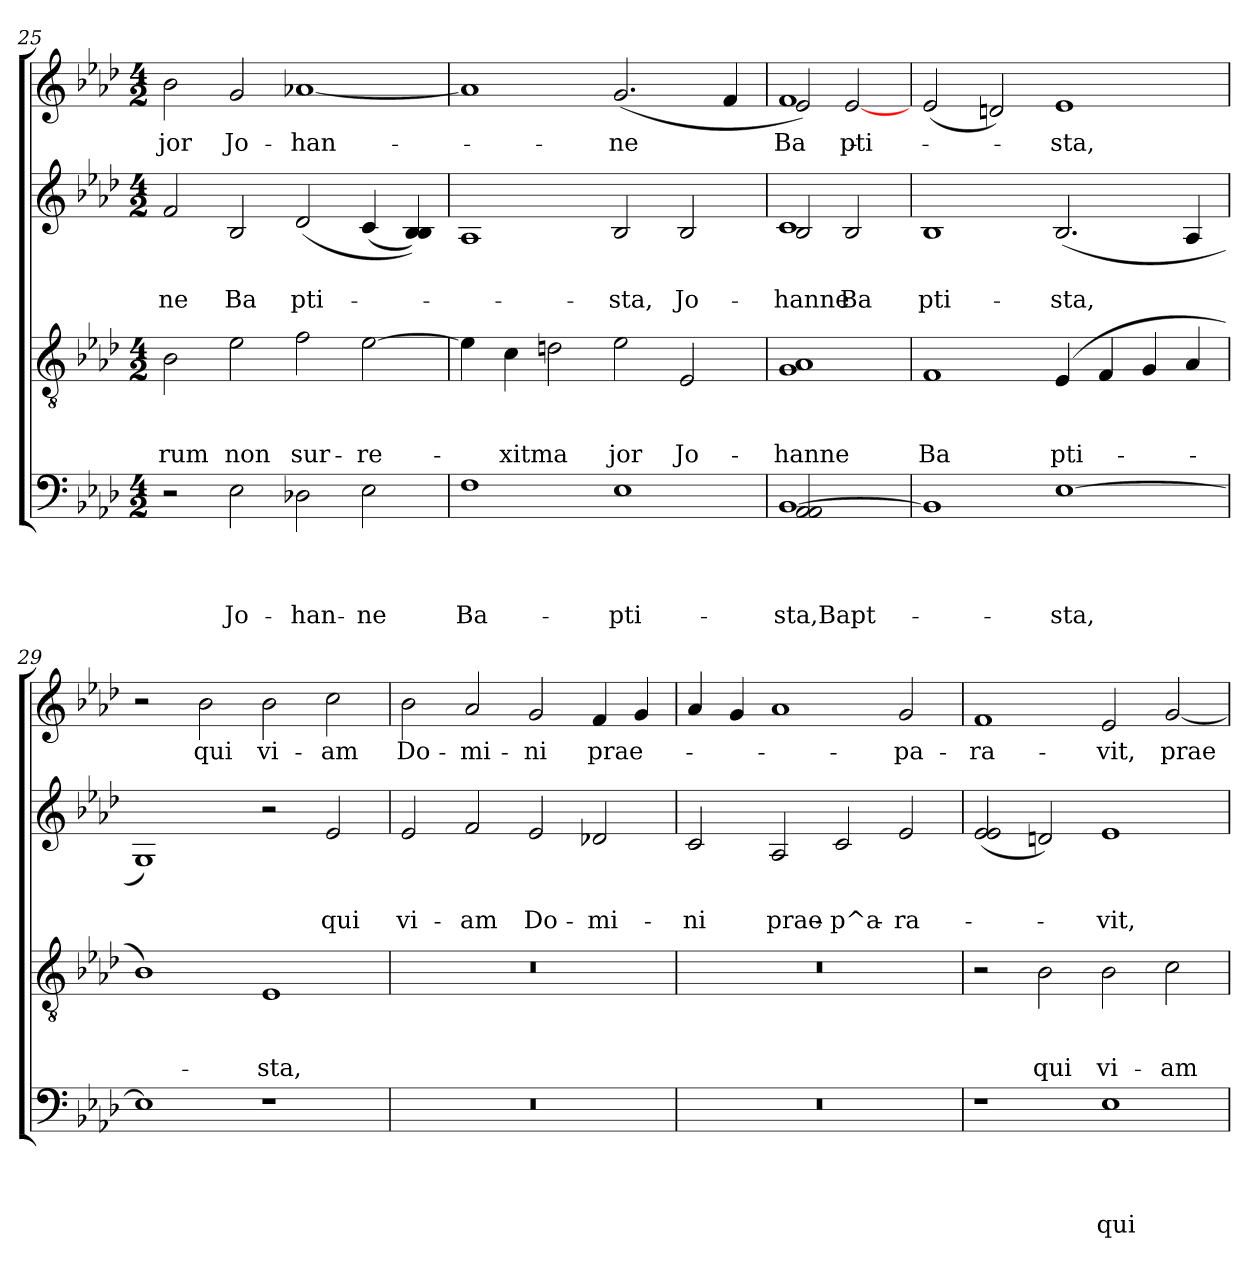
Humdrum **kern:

**kern	**text	**text	**text	**text	**kern	**text	**text	**text	**kern	**text	**text	**kern	**text
*part4	*part4	*part4	*part4	*part4	*part3	*part3	*part3	*part3	*part2	*part2	*part2	*part1	*part1
*staff4	*staff4	*staff4	*staff4	*staff4	*staff3	*staff3	*staff3	*staff3	*staff2	*staff2	*staff2	*staff1	*staff1
*clefF4	*	*	*	*	*clefGv2	*	*	*	*clefG2	*	*	*clefG2	*
*k[b-e-a-d-]	*	*	*	*	*k[b-e-a-d-]	*	*	*	*k[b-e-a-d-]	*	*	*k[b-e-a-d-]	*
*A-:	*	*	*	*	*A-:	*	*	*	*A-:	*	*	*A-:	*
*M4/2	*	*	*	*	*M4/2	*	*	*	*M4/2	*	*	*M4/2	*
=25	=25	=25	=25	=25	=25	=25	=25	=25	=25	=25	=25	=25	=25
!	!	!	!	!	!	!	!	!LO:LY:b	!	!	!LO:LY:b	!	!LO:LY:b
2r	.	.	.	.	2B-\	.	.	-rum	2f/	.	-ne	2b-\	jor
!	!	!	!	!LO:LY:b	!	!	!	!LO:LY:b	!	!	!LO:LY:b	!	!LO:LY:b
2E-\	.	.	.	Jo-	2e-\	.	.	non	2B-/	.	Ba	2g/	Jo-
!	!	!	!	!LO:LY:b	!	!	!	!LO:LY:b	!	!	!LO:LY:b	!	!LO:LY:b
2D-X\	.	.	.	-han-	2f\	.	.	sur-	(<2d-/	.	pti-	[<1a-X	-han-
!	!	!	!	!LO:LY:b	!	!	!	!LO:LY:b	!	!	!	!	!
2E-\	.	.	.	-ne	[<2e-\	.	.	-re-	(<4c/	.	.	.	.
.	.	.	.	.	.	.	.	.	4B-/ 4B-/))	.	.	.	.
!!LO:LB:g=z
=26	=26	=26	=26	=26	=26	=26	=26	=26	=26	=26	=26	=26	=26
!	!	!	!	!LO:LY:b	!	!	!	!	!	!	!	!	!
1F	.	.	.	Ba-	4e-\]	.	.	.	1A-	.	.	1a-]	.
!	!	!	!	!	!	!	!	!LO:LY:b	!	!	!	!	!
.	.	.	.	.	4c\	.	.	-xitma	.	.	.	.	.
.	.	.	.	.	2dn\	.	.	.	.	.	.	.	.
!	!	!	!	!LO:LY:b	!	!	!	!LO:LY:b	!	!	!LO:LY:b	!	!LO:LY:b
1E-	.	.	.	-pti-	2e-\	.	.	jor	2B-/	.	-sta,	(<2.g/	-ne
!	!	!	!	!	!	!	!	!LO:LY:b	!	!	!LO:LY:b	!	!
.	.	.	.	.	2E-/	.	.	Jo-	2B-/	.	Jo-	.	.
.	.	.	.	.	.	.	.	.	.	.	.	4f/	.
=27	=27	=27	=27	=27	=27	=27	=27	=27	=27	=27	=27	=27	=27
*^	*	*	*	*	*	*	*	*	*	*	*	*	*
!	!	!	!	!	!LO:LY:b	!	!	!	!LO:LY:b	!	!	!LO:LY:b	!	!LO:LY:b
*	*	*	*	*	*	*	*	*	*	*^	*	*	*^	*
[<1BB-	2AA-/ 2AA-/	.	.	.	-sta,Bapt-	1G 1A-	.	.	-hanne	1c	2B-/	.	-hanne	1f	2e-/)	Ba-
!	!	!	!	!	!	!	!	!	!	!	!	!	!LO:LY:b	!	!	!LO:LY:b
.	2ryy	.	.	.	.	.	.	.	.	.	2B-/	.	Ba-	.	[<2e-/	-pti-
=28	=28	=28	=28	=28	=28	=28	=28	=28	=28	=28	=28	=28	=28	=28	=28	=28
!	!	!	!	!	!	!	!	!	!LO:LY:b	!	!	!	!LO:LY:b	!	!	!
*	*	*	*	*	*	*	*	*	*	*v	*v	*	*	*	*	*
*v	*v	*	*	*	*	*	*	*	*	*	*	*	*v	*v	*
1BB-]	.	.	.	.	1F	.	.	Ba	1B-	.	-pti-	(<2e-/	.
.	.	.	.	.	.	.	.	.	.	.	.	2dn/)	.
!	!	!	!	!LO:LY:b	!	!	!	!LO:LY:b	!	!	!LO:LY:b	!	!LO:LY:b
[>1E-	.	.	.	-sta,	(>4E-/	.	.	pti-	(<2.B-/	.	-sta,	1e-	-sta,
.	.	.	.	.	4F/	.	.	.	.	.	.	.	.
.	.	.	.	.	4G/	.	.	.	.	.	.	.	.
.	.	.	.	.	4A-/	.	.	.	4A-/	.	.	.	.
=29	=29	=29	=29	=29	=29	=29	=29	=29	=29	=29	=29	=29	=29
1E-]	.	.	.	.	1B-)	.	.	.	1G)	.	.	2r	.
!	!	!	!	!	!	!	!	!	!	!	!	!	!LO:LY:b
.	.	.	.	.	.	.	.	.	.	.	.	2b-\	qui
!	!	!	!	!	!	!	!	!LO:LY:b	!	!	!	!	!LO:LY:b
1r	.	.	.	.	1E-	.	.	-sta,	2r	.	.	2b-\	vi-
!	!	!	!	!	!	!	!	!	!	!	!LO:LY:b	!	!LO:LY:b
.	.	.	.	.	.	.	.	.	2e-/	.	qui	2cc\	-am
=30	=30	=30	=30	=30	=30	=30	=30	=30	=30	=30	=30	=30	=30
!	!	!	!	!	!	!	!	!	!	!	!LO:LY:b	!	!LO:LY:b
0r	.	.	.	.	0r	.	.	.	2e-/	.	vi-	2b-\	Do-
!	!	!	!	!	!	!	!	!	!	!	!LO:LY:b	!	!LO:LY:b
.	.	.	.	.	.	.	.	.	2f/	.	-am	2a-/	-mi-
!	!	!	!	!	!	!	!	!	!	!	!LO:LY:b	!	!LO:LY:b
.	.	.	.	.	.	.	.	.	2e-/	.	Do-	2g/	-ni
!	!	!	!	!	!	!	!	!	!	!	!LO:LY:b	!	!LO:LY:b
.	.	.	.	.	.	.	.	.	2d-X/	.	-mi-	4f/	prae-
.	.	.	.	.	.	.	.	.	.	.	.	4g/	.
=31	=31	=31	=31	=31	=31	=31	=31	=31	=31	=31	=31	=31	=31
!	!	!	!	!	!	!	!	!	!	!	!LO:LY:b	!	!
0r	.	.	.	.	0r	.	.	.	2c/	.	-ni	4a-/	.
.	.	.	.	.	.	.	.	.	.	.	.	4g/	.
!	!	!	!	!	!	!	!	!	!	!	!LO:LY:b	!	!
.	.	.	.	.	.	.	.	.	2A-/	.	prae-	1a-	.
!	!	!	!	!	!	!	!	!	!	!	!LO:LY:b	!	!
.	.	.	.	.	.	.	.	.	2c/	.	-p^a-	.	.
!	!	!	!	!	!	!	!	!	!	!	!LO:LY:b	!	!LO:LY:b
.	.	.	.	.	.	.	.	.	2e-/	.	-ra-	2g/	-pa-
!!LO:PB:g=z
=32	=32	=32	=32	=32	=32	=32	=32	=32	=32	=32	=32	=32	=32
!	!	!	!	!	!	!	!	!	!	!	!	!	!LO:LY:b
1r	.	.	.	.	2r	.	.	.	(<2e-/ 2e-/	.	.	1f	-ra-
!	!	!	!	!	!	!	!	!LO:LY:b	!	!	!	!	!
.	.	.	.	.	2B-\	.	.	qui	2dn/)	.	.	.	.
!	!	!	!	!LO:LY:b	!	!	!	!LO:LY:b	!	!	!LO:LY:b	!	!LO:LY:b
1E-	.	.	.	qui	2B-\	.	.	vi-	1e-	.	-vit,	2e-/	-vit,
!	!	!	!	!	!	!	!	!LO:LY:b	!	!	!	!	!LO:LY:b
.	.	.	.	.	2c\	.	.	-am	.	.	.	[<2g/	prae-
=	=	=	=	=	=	=	=	=	=	=	=	=	=
*-	*-	*-	*-	*-	*-	*-	*-	*-	*-	*-	*-	*-	*-
